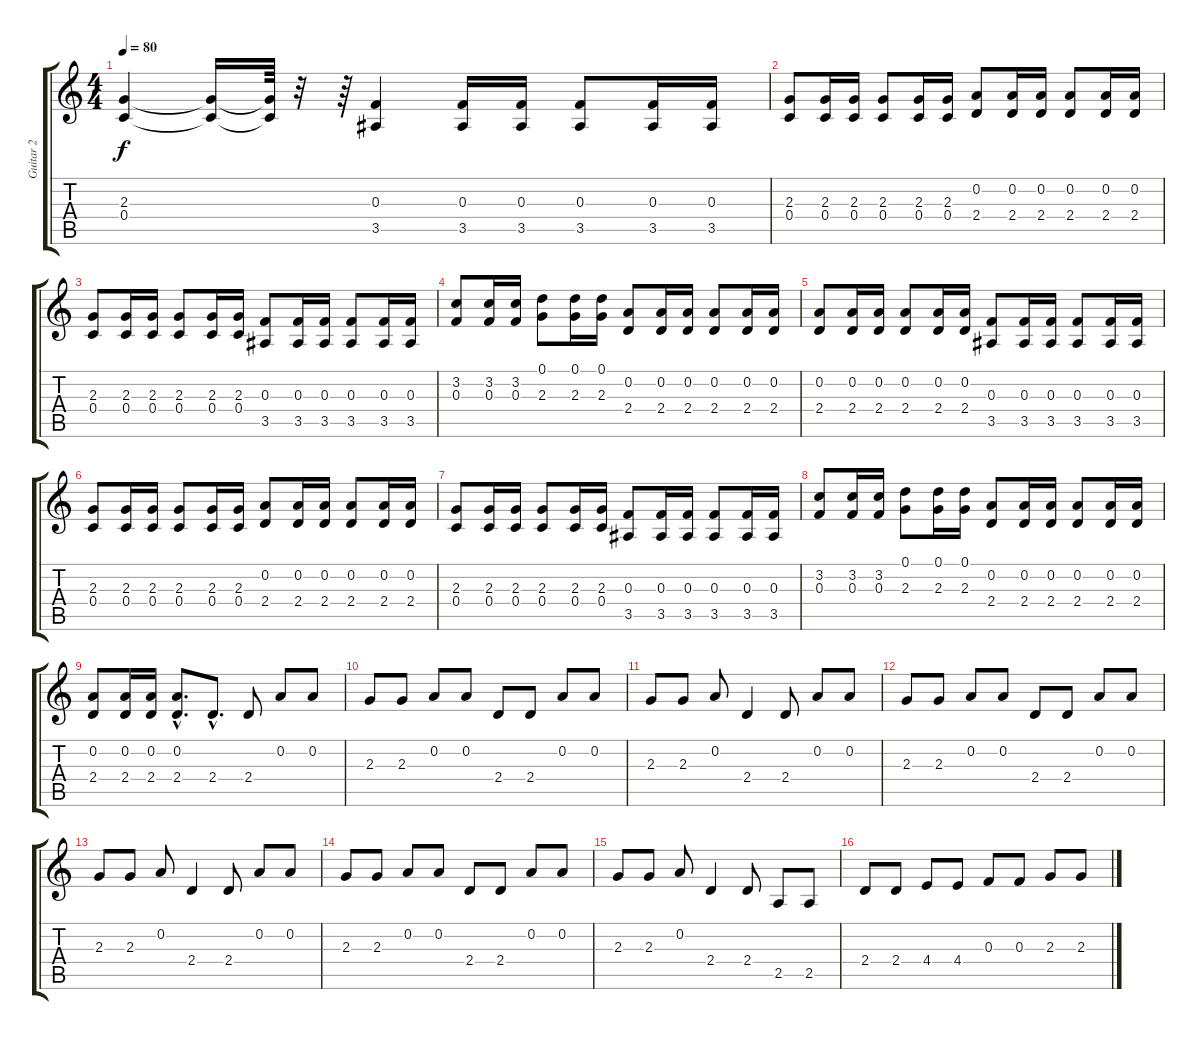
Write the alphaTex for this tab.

\track ("Guitar 2" "Guitar 2") {instrument distortionguitar}
\staff {score tabs}
\tuning (D4 A3 F3 C3 G2 D2) {hide}
\ts (4 4)
\tempo 80
\clef g2
\ks c
(2.3{t} 0.4{t}).4{dy f} (2.3{t} 0.4{t}).16 (2.3{t} 0.4{t}).64 r.32 r.64 (0.3 3.5).4 (0.3 3.5).16 (0.3 3.5).16 (0.3 3.5).8 (0.3 3.5).16 (0.3 3.5).16 |
(2.3 0.4).8 (2.3 0.4).16 (2.3 0.4).16 (2.3 0.4).8 (2.3 0.4).16 (2.3 0.4).16 (0.2 2.4).8 (0.2 2.4).16 (0.2 2.4).16 (0.2 2.4).8 (0.2 2.4).16 (0.2 2.4).16 |
(2.3 0.4).8 (2.3 0.4).16 (2.3 0.4).16 (2.3 0.4).8 (2.3 0.4).16 (2.3 0.4).16 (0.3 3.5).8 (0.3 3.5).16 (0.3 3.5).16 (0.3 3.5).8 (0.3 3.5).16 (0.3 3.5).16 |
(3.2 0.3).8 (3.2 0.3).16 (3.2 0.3).16 (0.1 2.3).8 (0.1 2.3).16 (0.1 2.3).16 (0.2 2.4).8 (0.2 2.4).16 (0.2 2.4).16 (0.2 2.4).8 (0.2 2.4).16 (0.2 2.4).16 |
(0.2 2.4).8 (0.2 2.4).16 (0.2 2.4).16 (0.2 2.4).8 (0.2 2.4).16 (0.2 2.4).16 (0.3 3.5).8 (0.3 3.5).16 (0.3 3.5).16 (0.3 3.5).8 (0.3 3.5).16 (0.3 3.5).16 |
(2.3 0.4).8 (2.3 0.4).16 (2.3 0.4).16 (2.3 0.4).8 (2.3 0.4).16 (2.3 0.4).16 (0.2 2.4).8 (0.2 2.4).16 (0.2 2.4).16 (0.2 2.4).8 (0.2 2.4).16 (0.2 2.4).16 |
(2.3 0.4).8 (2.3 0.4).16 (2.3 0.4).16 (2.3 0.4).8 (2.3 0.4).16 (2.3 0.4).16 (0.3 3.5).8 (0.3 3.5).16 (0.3 3.5).16 (0.3 3.5).8 (0.3 3.5).16 (0.3 3.5).16 |
(3.2 0.3).8 (3.2 0.3).16 (3.2 0.3).16 (0.1 2.3).8 (0.1 2.3).16 (0.1 2.3).16 (0.2 2.4).8 (0.2 2.4).16 (0.2 2.4).16 (0.2 2.4).8 (0.2 2.4).16 (0.2 2.4).16 |
(0.2 2.4).8 (0.2 2.4).16 (0.2 2.4).16 (0.2{hac} 2.4{hac}).8{d} 2.4{hac}.8{d} 2.4.8 0.2.8 0.2.8 |
2.3.8 2.3.8 0.2.8 0.2.8 2.4.8 2.4.8 0.2.8 0.2.8 |
2.3.8 2.3.8 0.2.8 2.4.4 2.4.8 0.2.8 0.2.8 |
2.3.8 2.3.8 0.2.8 0.2.8 2.4.8 2.4.8 0.2.8 0.2.8 |
2.3.8 2.3.8 0.2.8 2.4.4 2.4.8 0.2.8 0.2.8 |
2.3.8 2.3.8 0.2.8 0.2.8 2.4.8 2.4.8 0.2.8 0.2.8 |
2.3.8 2.3.8 0.2.8 2.4.4 2.4.8 2.5.8 2.5.8 |
2.4.8 2.4.8 4.4.8 4.4.8 0.3.8 0.3.8 2.3.8 2.3.8
